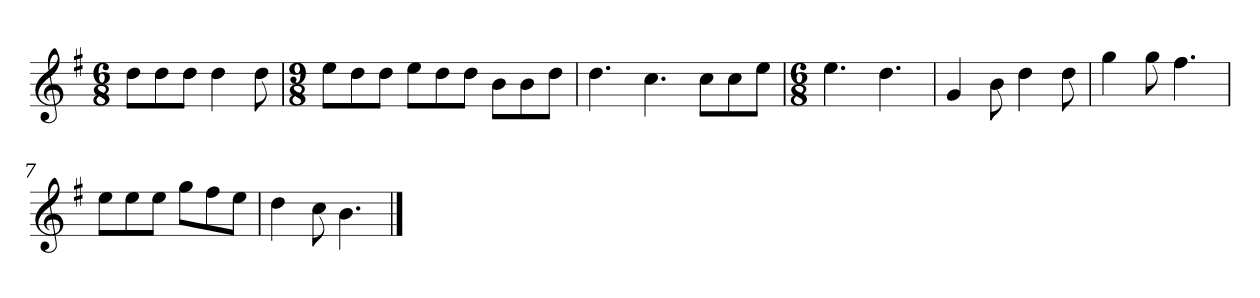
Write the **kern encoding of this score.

**kern
*part1
*staff1
*k[f#]
*M6/8
*MM120
=1
8ddL
8dd
8ddJ
4dd
8dd
=2
*M9/8
8eeL
8dd
8ddJ
8eeL
8dd
8ddJ
8bL
8b
8ddJ
=3
4.dd
4.cc
8ccL
8cc
8eeJ
=4
*M6/8
4.ee
4.dd
=5
4g
8b
4dd
8dd
=6
4gg
8gg
4.ff#
=7
8eeL
8ee
8eeJ
8ggL
8ff#
8eeJ
=8
4dd
8cc
4.b
==
*-
